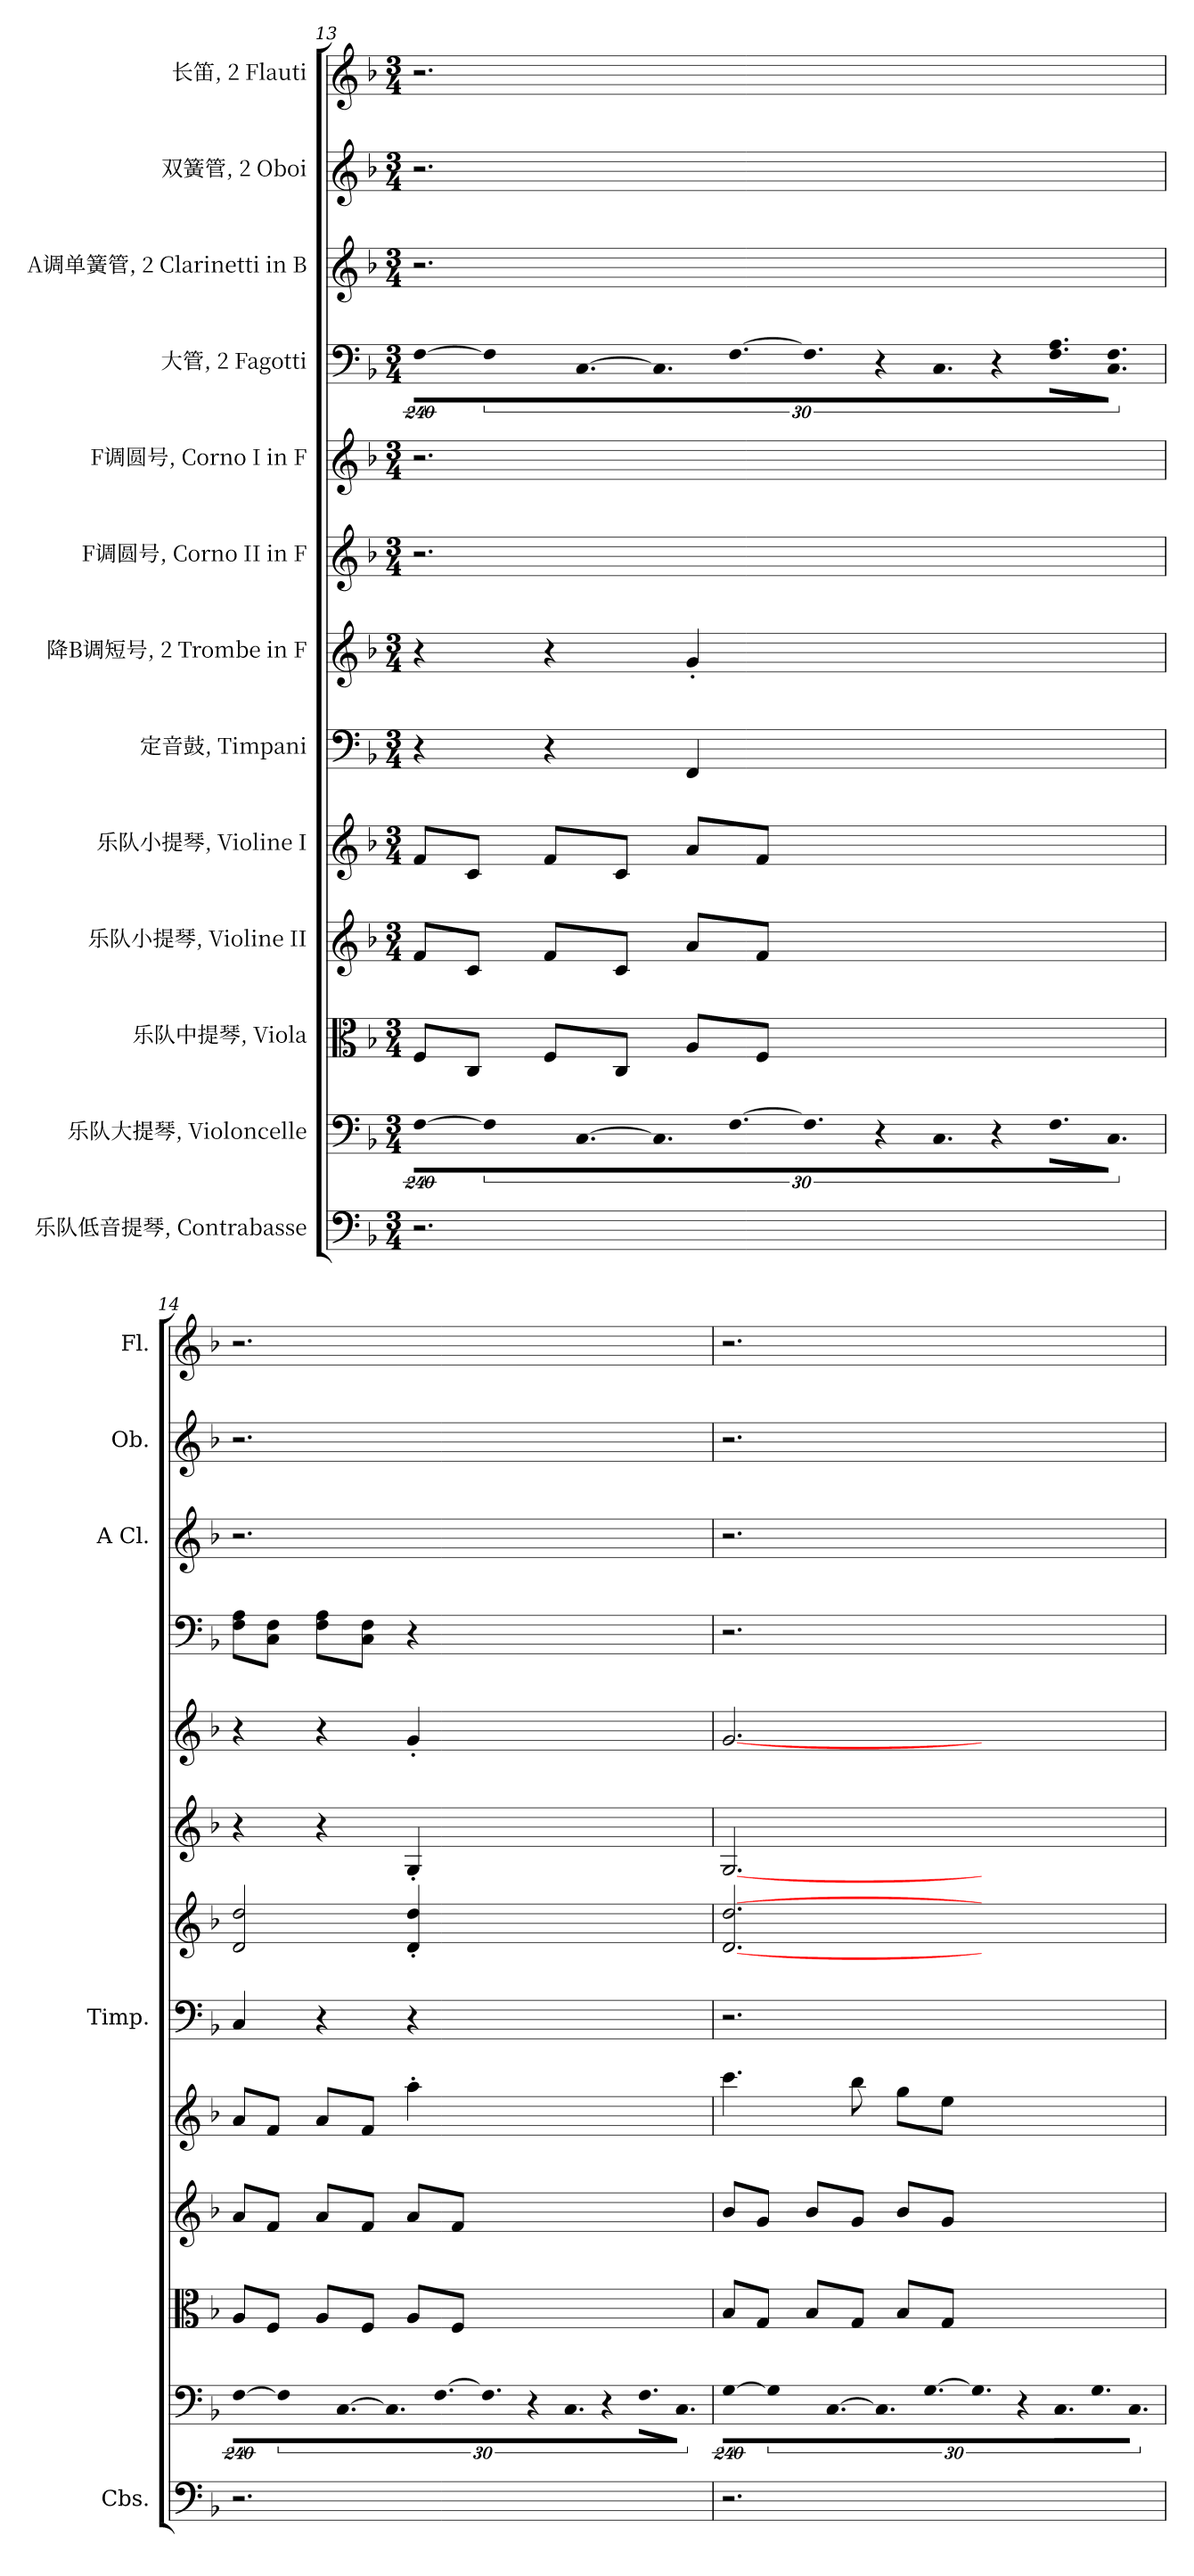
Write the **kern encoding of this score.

**kern	**kern	**kern	**kern	**kern	**kern	**kern	**kern	**kern	**kern	**kern	**kern	**kern
*part13	*part12	*part11	*part10	*part9	*part8	*part7	*part6	*part5	*part4	*part3	*part2	*part1
*staff13	*staff12	*staff11	*staff10	*staff9	*staff8	*staff7	*staff6	*staff5	*staff4	*staff3	*staff2	*staff1
*I"乐队低音提琴, Contrabasse	*I"乐队大提琴, Violoncelle	*I"乐队中提琴, Viola	*I"乐队小提琴, Violine II	*I"乐队小提琴, Violine I	*I"定音鼓, Timpani	*I"降B调短号, 2 Trombe in F	*I"F调圆号, Corno II in F	*I"F调圆号, Corno I in F	*I"大管, 2 Fagotti	*I"A调单簧管, 2 Clarinetti in B	*I"双簧管, 2 Oboi	*I"长笛, 2 Flauti
*I'Cbs.	*	*	*	*	*I'Timp.	*	*	*	*	*I'A Cl.	*I'Ob.	*I'Fl.
*clefF4	*clefF4	*clefC3	*clefG2	*clefG2	*clefF4	*clefG2	*clefG2	*clefG2	*clefF4	*clefG2	*clefG2	*clefG2
*ITrd7c12	*	*	*	*	*	*ITrd1c2	*ITrd4c7	*ITrd4c7	*	*ITrd2c3	*	*
*k[b-]	*k[b-]	*k[b-]	*k[b-]	*k[b-]	*k[b-]	*k[b-e-a-]	*k[b-e-]	*k[b-e-]	*k[b-]	*k[f#c#]	*k[b-]	*k[b-]
*M3/4	*M3/4	*M3/4	*M3/4	*M3/4	*M3/4	*M3/4	*M3/4	*M3/4	*M3/4	*M3/4	*M3/4	*M3/4
*MM96	*MM96	*MM96	*MM96	*MM96	*MM96	*MM96	*MM96	*MM96	*MM96	*MM96	*MM96	*MM96
=13	=13	=13	=13	=13	=13	=13	=13	=13	=13	=13	=13	=13
!	!LO:N:vis=8	!	!	!	!	!	!	!	!LO:N:vis=8	!	!	!
2.r	[960%137F\L	8F/L	8f/L	8f/L	4r	4r	2.r	2.r	[960%137F\L	2.r	2.r	2.r
.	.	8C/J	8c/J	8c/J	.	.	.	.	.	.	.	.
!	!LO:N:vis=256%9	!	!	!	!	!	!	!	!LO:N:vis=256%9	!	!	!
.	960%17F\KLL]	.	.	.	.	.	.	.	960%17F\KLL]	.	.	.
.	1920ryy	.	.	.	.	.	.	.	1920ryy	.	.	.
!	!LO:N:vis=32.	!	!	!	!	!	!	!	!LO:N:vis=32.	!	!	!
.	[1920%103C\	.	.	.	.	.	.	.	[1920%103C\	.	.	.
!	!LO:N:vis=32.	!	!	!	!	!	!	!	!LO:N:vis=32.	!	!	!
.	1920%103C\]	.	.	.	.	.	.	.	1920%103C\]	.	.	.
.	.	8F/L	8f/L	8f/L	4r	4r	.	.	.	.	.	.
!	!LO:N:vis=32.	!	!	!	!	!	!	!	!LO:N:vis=32.	!	!	!
.	[1920%103F\	.	.	.	.	.	.	.	[1920%103F\	.	.	.
!	!LO:N:vis=32.	!	!	!	!	!	!	!	!LO:N:vis=32.	!	!	!
.	1920%103F\JJJ]	.	.	.	.	.	.	.	1920%103F\JJJ]	.	.	.
.	.	8C/J	8c/J	8c/J	.	.	.	.	.	.	.	.
!	!LO:N:vis=32.	!	!	!	!	!	!	!	!LO:N:vis=32.	!	!	!
.	1920%103r	.	.	.	.	.	.	.	1920%103r	.	.	.
!	!LO:N:vis=32.	!	!	!	!	!	!	!	!LO:N:vis=32.	!	!	!
.	1920%103C/	.	.	.	.	.	.	.	1920%103C/	.	.	.
!	!LO:N:vis=32.	!	!	!	!	!	!	!	!LO:N:vis=32.	!	!	!
.	1920%103r	.	.	.	.	.	.	.	1920%103r	.	.	.
.	.	8A/L	8a/L	8a/L	4FF/	4f'/	.	.	.	.	.	.
!	!LO:N:vis=16.	!	!	!	!	!	!	!	!LO:N:vis=16.	!	!	!
.	960%103F\LL	.	.	.	.	.	.	.	960%103F\ 960%103A\LL	.	.	.
.	.	8F/J	8f/J	8f/J	.	.	.	.	.	.	.	.
!	!LO:N:vis=16.	!	!	!	!	!	!	!	!LO:N:vis=16.	!	!	!
.	960%103C\JJ	.	.	.	.	.	.	.	960%103C\ 960%103F\JJ	.	.	.
960ryy	.	960ryy	960ryy	960ryy	960ryy	960ryy	960ryy	960ryy	.	960ryy	960ryy	960ryy
!!LO:PB:g=z
=14	=14	=14	=14	=14	=14	=14	=14	=14	=14	=14	=14	=14
*	*	*	*	*	*	*	*	*	*	*	*	*MM100
!	!LO:N:vis=8	!	!	!	!	!	!	!	!	!	!	!
2.r	[960%137F\L	8A/L	8a/L	8a/L	4C/	2c/ 2cc/	4r	4r	8F\ 8A\L	2.r	2.r	2.r
.	.	8F/J	8f/J	8f/J	.	.	.	.	8C\ 8F\J	.	.	.
!	!LO:N:vis=256%9	!	!	!	!	!	!	!	!	!	!	!
.	960%17F\KLL]	.	.	.	.	.	.	.	.	.	.	.
.	1920ryy	.	.	.	.	.	.	.	.	.	.	.
!	!LO:N:vis=32.	!	!	!	!	!	!	!	!	!	!	!
.	[1920%103C\	.	.	.	.	.	.	.	.	.	.	.
!	!LO:N:vis=32.	!	!	!	!	!	!	!	!	!	!	!
.	1920%103C\]	.	.	.	.	.	.	.	.	.	.	.
.	.	8A/L	8a/L	8a/L	4r	.	4r	4r	8F\ 8A\L	.	.	.
!	!LO:N:vis=32.	!	!	!	!	!	!	!	!	!	!	!
.	[1920%103F\	.	.	.	.	.	.	.	.	.	.	.
!	!LO:N:vis=32.	!	!	!	!	!	!	!	!	!	!	!
.	1920%103F\JJJ]	.	.	.	.	.	.	.	.	.	.	.
.	.	8F/J	8f/J	8f/J	.	.	.	.	8C\ 8F\J	.	.	.
!	!LO:N:vis=32.	!	!	!	!	!	!	!	!	!	!	!
.	1920%103r	.	.	.	.	.	.	.	.	.	.	.
!	!LO:N:vis=32.	!	!	!	!	!	!	!	!	!	!	!
.	1920%103C/	.	.	.	.	.	.	.	.	.	.	.
!	!LO:N:vis=32.	!	!	!	!	!	!	!	!	!	!	!
.	1920%103r	.	.	.	.	.	.	.	.	.	.	.
.	.	8A/L	8a/L	4aa'\	4r	4c/' 4cc/'	4C'/	4c'/	4r	.	.	.
!	!LO:N:vis=16.	!	!	!	!	!	!	!	!	!	!	!
.	960%103F\LL	.	.	.	.	.	.	.	.	.	.	.
.	.	8F/J	8f/J	.	.	.	.	.	.	.	.	.
!	!LO:N:vis=16.	!	!	!	!	!	!	!	!	!	!	!
.	960%103C\JJ	.	.	.	.	.	.	.	.	.	.	.
960ryy	.	960ryy	960ryy	960ryy	960ryy	960ryy	960ryy	960ryy	960ryy	960ryy	960ryy	960ryy
=15	=15	=15	=15	=15	=15	=15	=15	=15	=15	=15	=15	=15
*	*	*	*	*	*	*	*	*	*	*	*	*MM101
!	!LO:N:vis=8	!	!	!	!	!	!	!	!	!	!	!
2.r	[960%137G\L	8B-/L	8b-/L	4.ccc\	2.r	[2.c/ [2.cc/	[2.C/	[2.c/	2.r	2.r	2.r	2.r
.	.	8G/J	8g/J	.	.	.	.	.	.	.	.	.
!	!LO:N:vis=256%9	!	!	!	!	!	!	!	!	!	!	!
.	960%17G\KLL]	.	.	.	.	.	.	.	.	.	.	.
.	1920ryy	.	.	.	.	.	.	.	.	.	.	.
!	!LO:N:vis=32.	!	!	!	!	!	!	!	!	!	!	!
.	[1920%103C\	.	.	.	.	.	.	.	.	.	.	.
!	!LO:N:vis=32.	!	!	!	!	!	!	!	!	!	!	!
.	1920%103C\]	.	.	.	.	.	.	.	.	.	.	.
.	.	8B-/L	8b-/L	.	.	.	.	.	.	.	.	.
!	!LO:N:vis=32.	!	!	!	!	!	!	!	!	!	!	!
.	[1920%103G\	.	.	.	.	.	.	.	.	.	.	.
!	!LO:N:vis=32.	!	!	!	!	!	!	!	!	!	!	!
.	1920%103G\JJJ]	.	.	.	.	.	.	.	.	.	.	.
.	.	8G/J	8g/J	8bb-\	.	.	.	.	.	.	.	.
!	!LO:N:vis=32.	!	!	!	!	!	!	!	!	!	!	!
.	1920%103r	.	.	.	.	.	.	.	.	.	.	.
!	!LO:N:vis=16.	!	!	!	!	!	!	!	!	!	!	!
.	960%103C\LL	.	.	.	.	.	.	.	.	.	.	.
.	.	8B-/L	8b-/L	8gg\L	.	.	.	.	.	.	.	.
!	!LO:N:vis=16.	!	!	!	!	!	!	!	!	!	!	!
.	960%103G\	.	.	.	.	.	.	.	.	.	.	.
.	.	8G/J	8g/J	8ee\J	.	.	.	.	.	.	.	.
!	!LO:N:vis=16.	!	!	!	!	!	!	!	!	!	!	!
.	960%103C\JJ	.	.	.	.	.	.	.	.	.	.	.
960ryy	.	960ryy	960ryy	960ryy	960ryy	960ryy	960ryy	960ryy	960ryy	960ryy	960ryy	960ryy
=	=	=	=	=	=	=	=	=	=	=	=	=
*-	*-	*-	*-	*-	*-	*-	*-	*-	*-	*-	*-	*-
